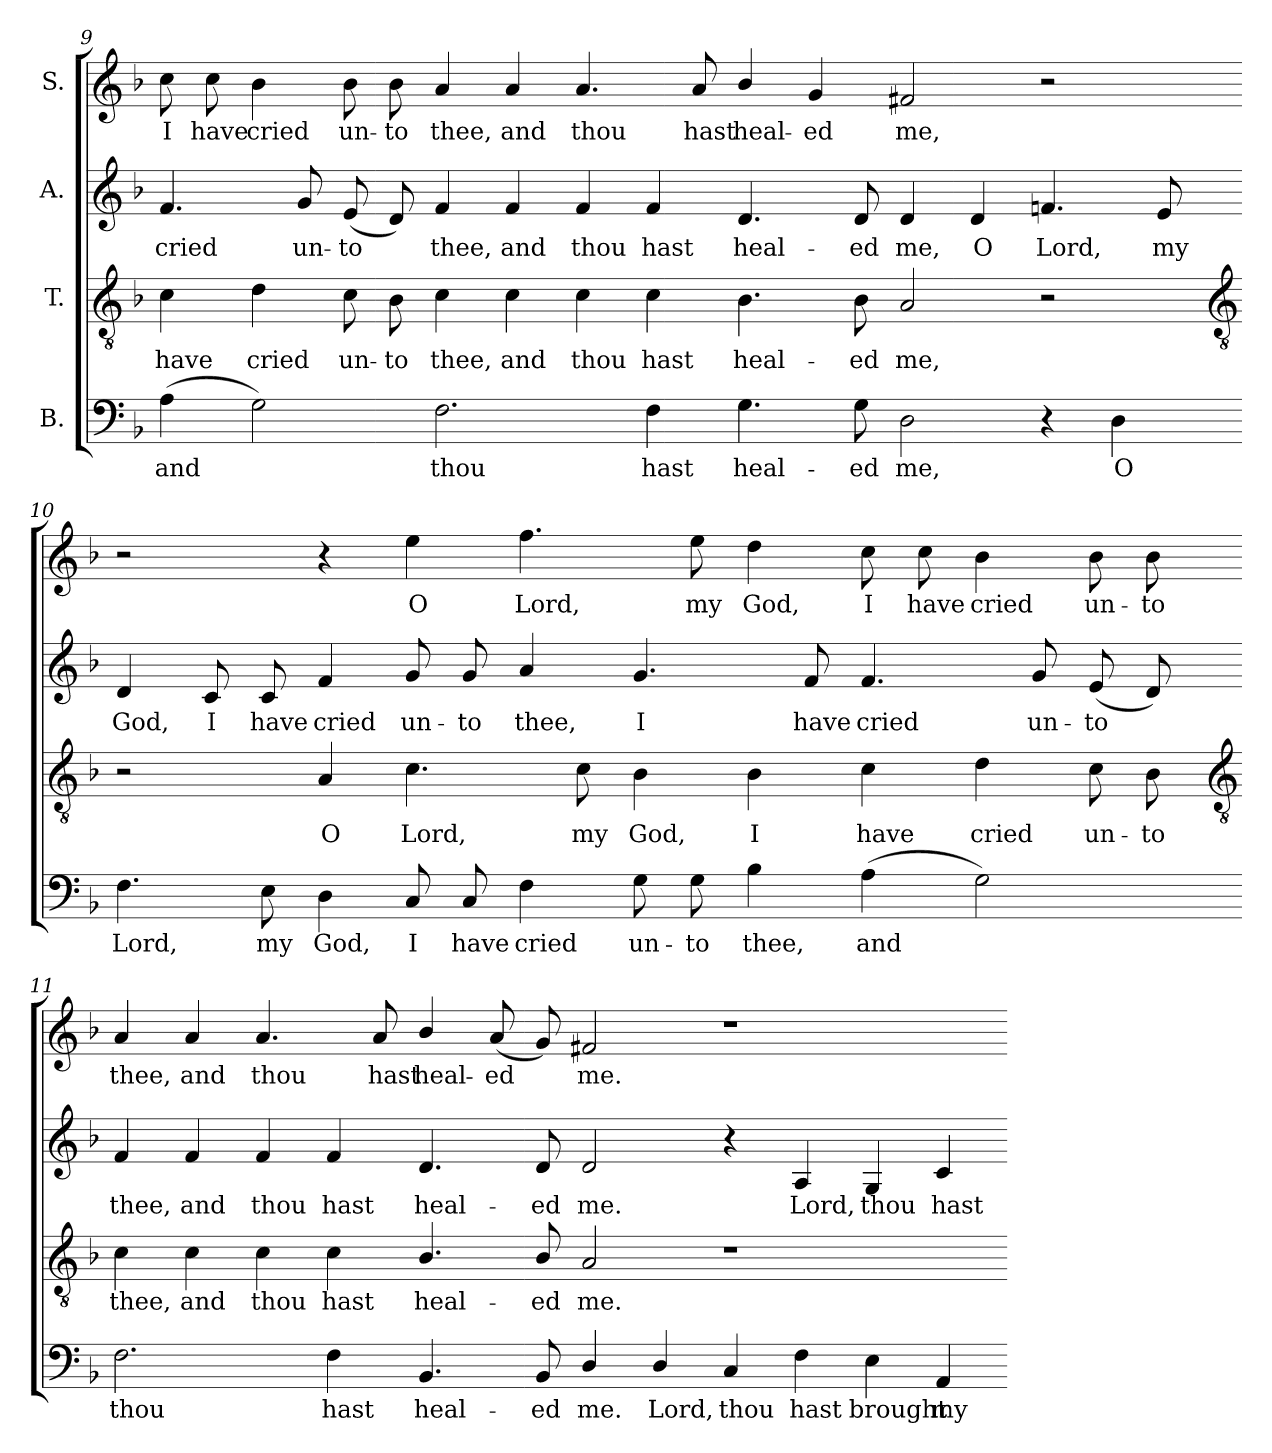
**kern	**text	**kern	**text	**kern	**text	**kern	**text
*part4	*part4	*part3	*part3	*part2	*part2	*part1	*part1
*staff4	*staff4	*staff3	*staff3	*staff2	*staff2	*staff1	*staff1
*I"B.	*	*I"T.	*	*I"A.	*	*I"S.	*
!!LO:LB:g=z
*clefF4	*	*clefGv2	*	*clefG2	*	*clefG2	*
*k[b-]	*	*k[b-]	*	*k[b-]	*	*k[b-]	*
*F:	*	*F:	*	*F:	*	*F:	*
=9	=9	=9	=9	=9	=9	=9	=9
!	!LO:LY:b	!	!LO:LY:b	!	!LO:LY:b	!	!LO:LY:b
(>4A	and	4c	have	4.f	cried	8cc	I
!	!	!	!	!	!	!	!LO:LY:b
.	.	.	.	.	.	8cc	have
!	!	!	!LO:LY:b	!	!	!	!LO:LY:b
2G)	.	4d	cried	.	.	4b-	cried
!	!	!	!	!	!LO:LY:b	!	!
.	.	.	.	8g	un-	.	.
!	!	!	!LO:LY:b	!	!LO:LY:b	!	!LO:LY:b
.	.	8c	un-	(<8e	-to	8b-	un-
!	!	!	!LO:LY:b	!	!	!	!LO:LY:b
.	.	8B-	-to	8d)	.	8b-	-to
!	!LO:LY:b	!	!LO:LY:b	!	!LO:LY:b	!	!LO:LY:b
2.F	thou	4c	thee,	4f	thee,	4a	thee,
!	!	!	!LO:LY:b	!	!LO:LY:b	!	!LO:LY:b
.	.	4c	and	4f	and	4a	and
!	!	!	!LO:LY:b	!	!LO:LY:b	!	!LO:LY:b
.	.	4c	thou	4f	thou	4.a	thou
!	!LO:LY:b	!	!LO:LY:b	!	!LO:LY:b	!	!
4F	hast	4c	hast	4f	hast	.	.
!	!	!	!	!	!	!	!LO:LY:b
.	.	.	.	.	.	8a	hast
!	!LO:LY:b	!	!LO:LY:b	!	!LO:LY:b	!	!LO:LY:b
4.G	heal-	4.B-	heal-	4.d	heal-	4b-/	heal-
!	!	!	!	!	!	!	!LO:LY:b
.	.	.	.	.	.	4g	-ed
!	!LO:LY:b	!	!LO:LY:b	!	!LO:LY:b	!	!
8G	-ed	8B-	-ed	8d	-ed	.	.
!	!LO:LY:b	!	!LO:LY:b	!	!LO:LY:b	!	!LO:LY:b
2D	me,	2A	me,	4d	me,	2f#X	me,
!	!	!	!	!	!LO:LY:b	!	!
.	.	.	.	4d	O	.	.
!	!	!	!	!	!LO:LY:b	!	!
4r	.	2r	.	4.fn	Lord,	2r	.
!	!LO:LY:b	!	!	!	!	!	!
4D	O	.	.	.	.	.	.
!	!	!	!	!	!LO:LY:b	!	!
.	.	.	.	8e	my	.	.
!!LO:LB:g=z
=10-	=10-	=10-	=10-	=10-	=10-	=10-	=10-
*	*	*clefGv2	*	*	*	*	*
!	!LO:LY:b	!	!	!	!LO:LY:b	!	!
4.F	Lord,	2r	.	4d	God,	2r	.
!	!	!	!	!	!LO:LY:b	!	!
.	.	.	.	8c	I	.	.
!	!LO:LY:b	!	!	!	!LO:LY:b	!	!
8E	my	.	.	8c	have	.	.
!	!LO:LY:b	!	!LO:LY:b	!	!LO:LY:b	!	!
4D	God,	4A	O	4f	cried	4r	.
!	!LO:LY:b	!	!LO:LY:b	!	!LO:LY:b	!	!LO:LY:b
8C	I	4.c	Lord,	8g	un-	4ee	O
!	!LO:LY:b	!	!	!	!LO:LY:b	!	!
8C	have	.	.	8g	-to	.	.
!	!LO:LY:b	!	!	!	!LO:LY:b	!	!LO:LY:b
4F	cried	.	.	4a	thee,	4.ff	Lord,
!	!	!	!LO:LY:b	!	!	!	!
.	.	8c	my	.	.	.	.
!	!LO:LY:b	!	!LO:LY:b	!	!LO:LY:b	!	!
8G	un-	4B-	God,	4.g	I	.	.
!	!LO:LY:b	!	!	!	!	!	!LO:LY:b
8G	-to	.	.	.	.	8ee	my
!	!LO:LY:b	!	!LO:LY:b	!	!	!	!LO:LY:b
4B-	thee,	4B-	I	.	.	4dd	God,
!	!	!	!	!	!LO:LY:b	!	!
.	.	.	.	8f	have	.	.
!	!LO:LY:b	!	!LO:LY:b	!	!LO:LY:b	!	!LO:LY:b
(>4A	and	4c	have	4.f	cried	8cc	I
!	!	!	!	!	!	!	!LO:LY:b
.	.	.	.	.	.	8cc	have
!	!	!	!LO:LY:b	!	!	!	!LO:LY:b
2G)	.	4d	cried	.	.	4b-	cried
!	!	!	!	!	!LO:LY:b	!	!
.	.	.	.	8g	un-	.	.
!	!	!	!LO:LY:b	!	!LO:LY:b	!	!LO:LY:b
.	.	8c	un-	(<8e	-to	8b-	un-
!	!	!	!LO:LY:b	!	!	!	!LO:LY:b
.	.	8B-	-to	8d)	.	8b-	-to
!!LO:LB:g=z
=11-	=11-	=11-	=11-	=11-	=11-	=11-	=11-
*	*	*clefGv2	*	*	*	*	*
!	!LO:LY:b	!	!LO:LY:b	!	!LO:LY:b	!	!LO:LY:b
2.F	thou	4c	thee,	4f	thee,	4a	thee,
!	!	!	!LO:LY:b	!	!LO:LY:b	!	!LO:LY:b
.	.	4c	and	4f	and	4a	and
!	!	!	!LO:LY:b	!	!LO:LY:b	!	!LO:LY:b
.	.	4c	thou	4f	thou	4.a	thou
!	!LO:LY:b	!	!LO:LY:b	!	!LO:LY:b	!	!
4F	hast	4c	hast	4f	hast	.	.
!	!	!	!	!	!	!	!LO:LY:b
.	.	.	.	.	.	8a	hast
!	!LO:LY:b	!	!LO:LY:b	!	!LO:LY:b	!	!LO:LY:b
4.BB-	heal-	4.B-/	heal-	4.d	heal-	4b-/	heal-
!	!	!	!	!	!	!	!LO:LY:b
.	.	.	.	.	.	(<8a	-ed
!	!LO:LY:b	!	!LO:LY:b	!	!LO:LY:b	!	!
8BB-	-ed	8B-/	-ed	8d	-ed	8g)	.
!	!LO:LY:b	!	!LO:LY:b	!	!LO:LY:b	!	!LO:LY:b
4D/	me.	2A	me.	2d	me.	2f#X	me.
!	!LO:LY:b	!	!	!	!	!	!
4D/	Lord,	.	.	.	.	.	.
!	!LO:LY:b	!	!	!	!	!	!
4C	thou	1r	.	4r	.	1r	.
!	!LO:LY:b	!	!	!	!LO:LY:b	!	!
4F	hast	.	.	4A	Lord,	.	.
!	!LO:LY:b	!	!	!	!LO:LY:b	!	!
4E	brought	.	.	4G	thou	.	.
!	!LO:LY:b	!	!	!	!LO:LY:b	!	!
4AA	my	.	.	4c	hast	.	.
=-	=-	=-	=-	=-	=-	=-	=-
*-	*-	*-	*-	*-	*-	*-	*-
